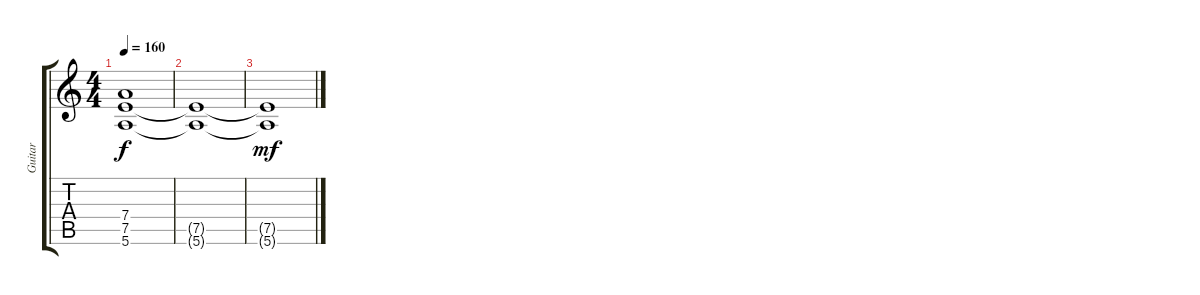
\track ("Guitar" "Guitar") {instrument distortionguitar}
\staff {score tabs}
\tuning (E4 B3 G3 D3 A2 E2) {hide}
\ts (4 4)
\tempo 160
\clef g2
\ks c
(7.4 7.5 5.6).1{dy f} |
(7.5{t} 5.6{t}).1 |
(7.5{t} 5.6{t}).1{dy mf}
